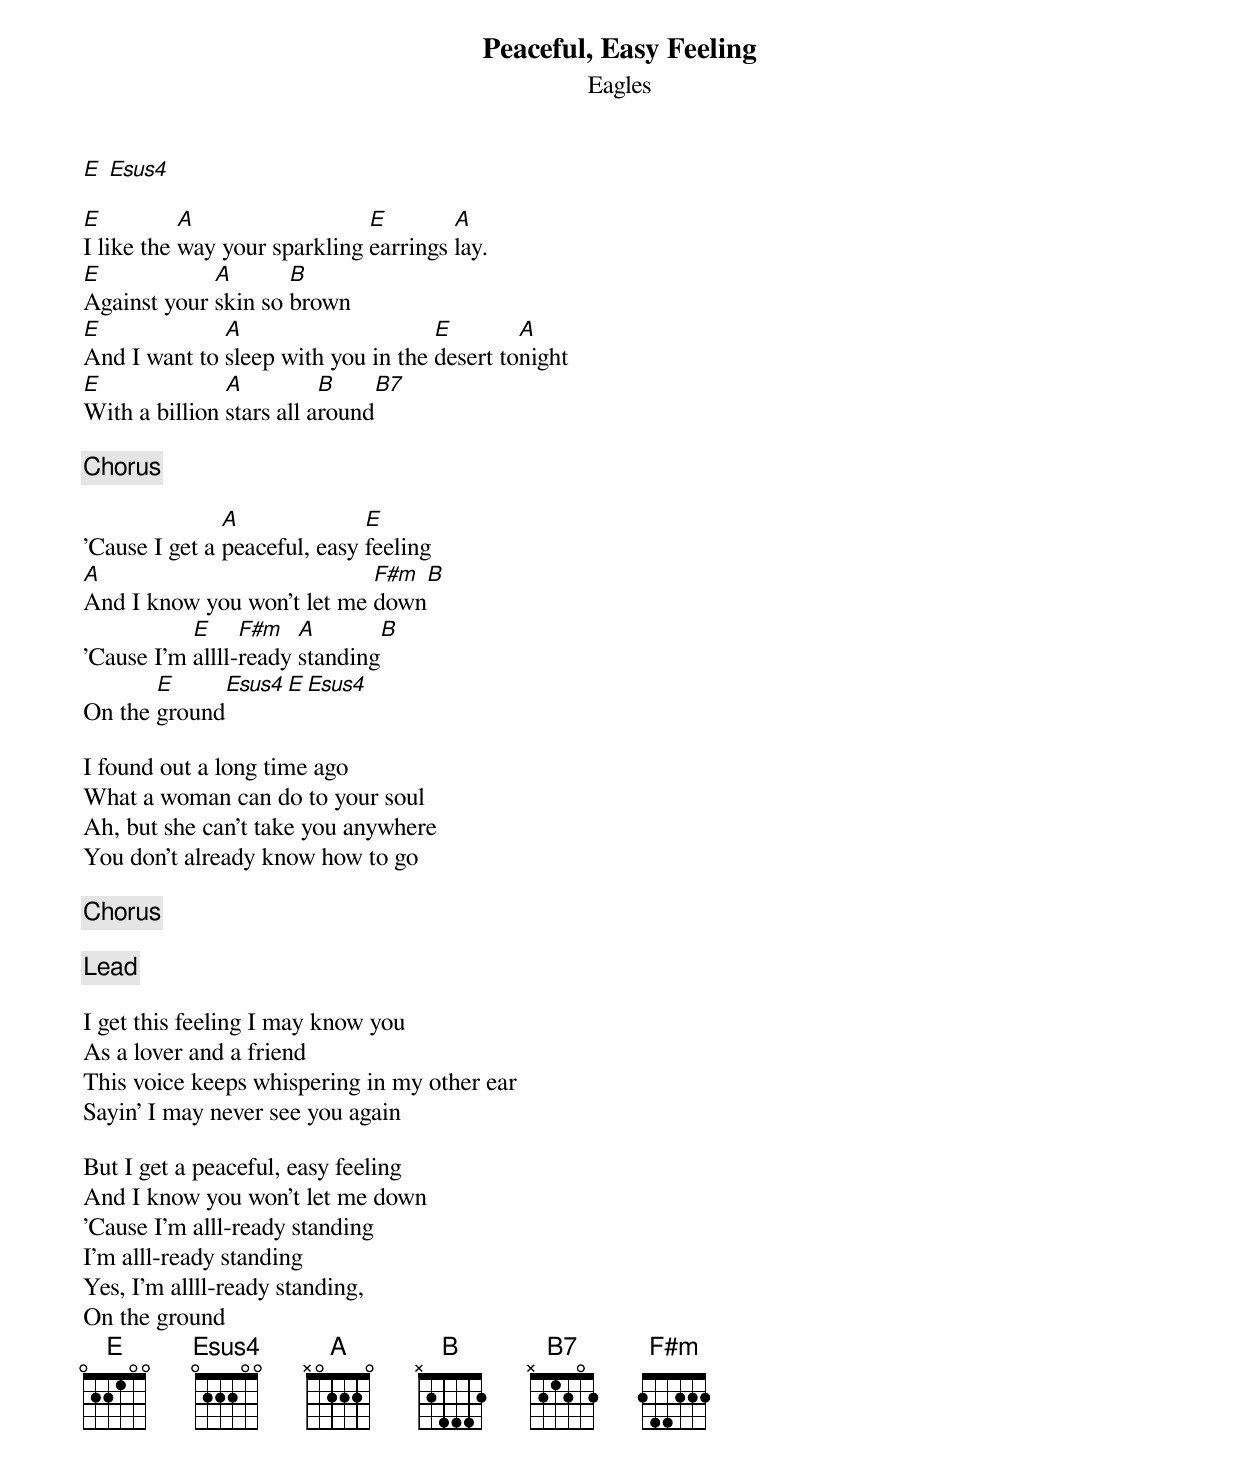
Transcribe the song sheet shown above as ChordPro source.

{title:Peaceful, Easy Feeling}
{subtitle:Eagles}
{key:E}

[E] [Esus4]

[E]I like the [A]way your sparkling [E]earrings [A]lay.
[E]Against your [A]skin so [B]brown
[E]And I want to [A]sleep with you in the [E]desert to[A]night
[E]With a billion [A]stars all a[B]round[B7]

{c:Chorus}

'Cause I get a [A]peaceful, easy [E]feeling
[A]And I know you won't let me [F#m]down[B]
'Cause I'm [E]allll-[F#m]ready [A]standing[B]
On the [E]ground[Esus4][E][Esus4]

I found out a long time ago
What a woman can do to your soul
Ah, but she can't take you anywhere
You don't already know how to go

{c:Chorus}

{c:Lead}

I get this feeling I may know you
As a lover and a friend
This voice keeps whispering in my other ear
Sayin' I may never see you again

But I get a peaceful, easy feeling
And I know you won't let me down
'Cause I'm alll-ready standing
I'm alll-ready standing
Yes, I'm allll-ready standing,
On the ground
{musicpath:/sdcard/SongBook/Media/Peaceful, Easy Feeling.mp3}
